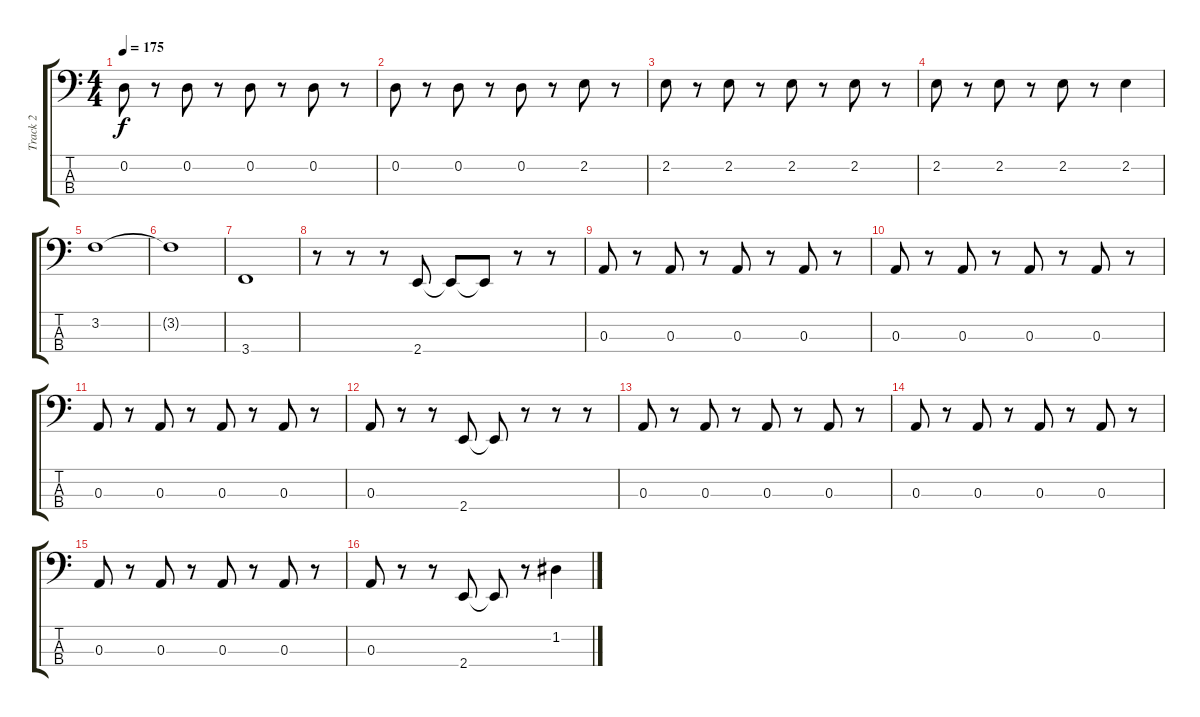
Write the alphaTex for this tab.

\track ("Track 2" "Track 2") {instrument electricbassfinger}
\staff {score tabs}
\tuning (G2 D2 A1 D1) {hide}
\ts (4 4)
\tempo 175
\clef f4
\ks c
0.2.8{dy f} r.8 0.2.8 r.8 0.2.8 r.8 0.2.8 r.8 |
0.2.8 r.8 0.2.8 r.8 0.2.8 r.8 2.2.8 r.8 |
2.2.8 r.8 2.2.8 r.8 2.2.8 r.8 2.2.8 r.8 |
2.2.8 r.8 2.2.8 r.8 2.2.8 r.8 2.2.4 |
3.2.1 |
3.2{t}.1 |
3.4.1 |
r.8 r.8 r.8 2.4.8 2.4{t}.8 2.4{t}.8 r.8 r.8 |
0.3.8 r.8 0.3.8 r.8 0.3.8 r.8 0.3.8 r.8 |
0.3.8 r.8 0.3.8 r.8 0.3.8 r.8 0.3.8 r.8 |
0.3.8 r.8 0.3.8 r.8 0.3.8 r.8 0.3.8 r.8 |
0.3.8 r.8 r.8 2.4.8 2.4{t}.8 r.8 r.8 r.8 |
0.3.8 r.8 0.3.8 r.8 0.3.8 r.8 0.3.8 r.8 |
0.3.8 r.8 0.3.8 r.8 0.3.8 r.8 0.3.8 r.8 |
0.3.8 r.8 0.3.8 r.8 0.3.8 r.8 0.3.8 r.8 |
0.3.8 r.8 r.8 2.4.8 2.4{t}.8 r.8 1.2.4
